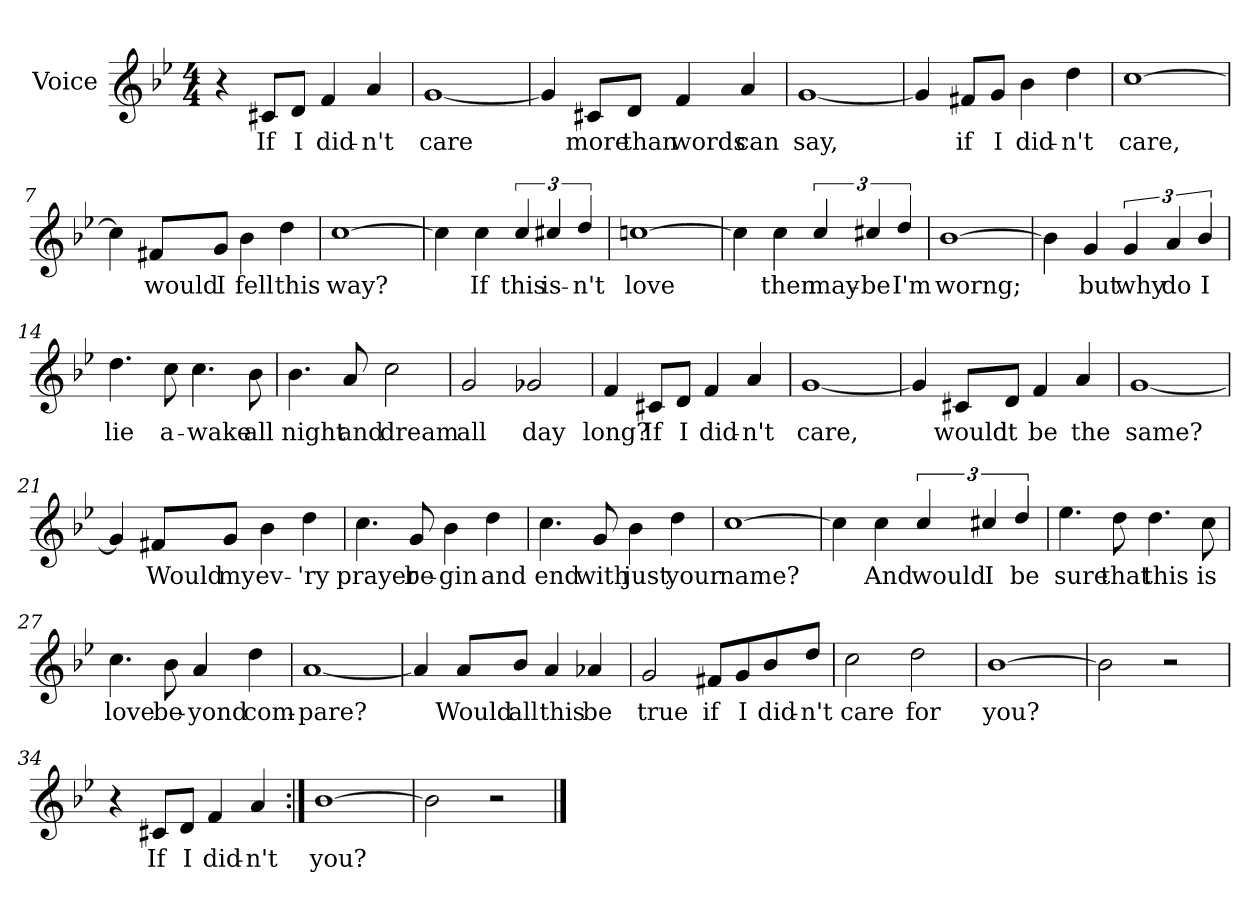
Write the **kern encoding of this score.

**kern	**text
*part1	*part1
*staff1	*staff1
*I"Voice	*
*clefG2	*
*k[b-e-]	*
*B-:	*
*M4/4	*
=1	=1
4r	.
8c#X/L	If
8d/J	I
4f/	did-
4a/	-n't
=2	=2
[1g	care
=3	=3
4g/]	.
8c#X/L	more
8d/J	than
4f/	words
4a/	can
=4	=4
[1g	say,
!!LO:LB:g=z
=5	=5
4g/]	.
8f#X/L	if
8g/J	I
4b-\	did-
4dd\	-n't
=6	=6
[1cc	care,
=7	=7
4cc\]	.
8f#X/L	would
8g/J	I
4b-\	fell
4dd\	this
=8	=8
[1cc	way?
=9	=9
4cc\]	.
4cc\	If
6cc/	this
6cc#X/	is-
6dd/	-n't
=10	=10
[1ccn	love
!!LO:LB:g=z
=11	=11
4cc\]	.
4cc\	then
6cc/	may-
6cc#X/	be
6dd/	I'm
=12	=12
[1b-	worng;
=13	=13
4b-\]	.
4g/	but
6g/	why
6a/	do
6b-/	I
=14	=14
4.dd\	lie
8cc\	a-
4.cc\	-wake
8b-\	all
!!LO:LB:g=z
=15	=15
4.b-\	night
8a/	and
2cc\	dream
=16	=16
2g/	all
2g-X/	day
=17	=17
4f/	long?
8c#X/L	If
8d/J	I
4f/	did-
4a/	-n't
=18	=18
[1g	care,
!!LO:LB:g=z
=19	=19
4g/]	.
8c#X/L	would
8d/J	it
4f/	be
4a/	the
=20	=20
[1g	same?
=21	=21
4g/]	.
8f#X/L	Would
8g/J	my
4b-\	ev-
4dd\	-'ry
=22	=22
4.cc\	prayer
8g/	be-
4b-\	-gin
4dd\	and
!!LO:LB:g=z
=23	=23
4.cc\	end
8g/	with
4b-\	just
4dd\	your
=24	=24
[1cc	name?
=25	=25
4cc\]	.
4cc\	And
6cc/	would
6cc#X/	I
6dd/	be
=26	=26
4.ee-\	sure
8dd\	that
4.dd\	this
8cc\	is
!!LO:LB:g=z
=27	=27
4.cc\	love
8b-\	be-
4a/	-yond
4dd\	com-
=28	=28
[1a	-pare?
=29	=29
4a/]	.
8a/L	Would
8b-/J	all
4a/	this
4a-X/	be
=30	=30
2g/	true
8f#X/L	if
8g/	I
8b-/	did-
8dd/J	-n't
!!LO:LB:g=z
=31	=31
2cc\	care
2dd\	for
=32	=32
[1b-	you?
=33	=33
2b-\]	.
2r	.
=34	=34
4r	.
8c#X/L	If
8d/J	I
4f/	did-
4a/	-n't
=35:|!	=35:|!
[1b-	you?
=36	=36
2b-\]	.
2r	.
==	==
*-	*-
